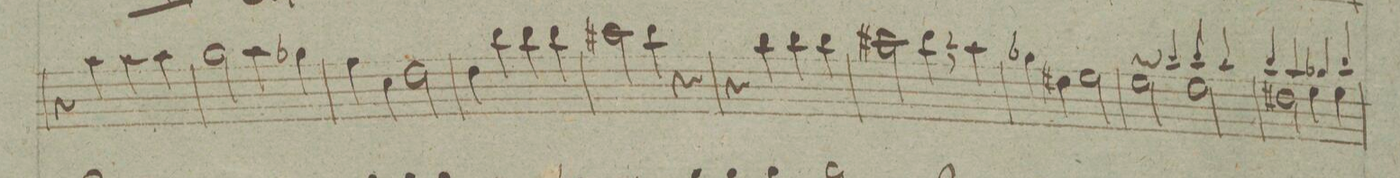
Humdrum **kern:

**kern	**dynam
*I"Fagotto 1.mo et Secundo	*
*clefF4	*
*k[]	*
*met(c|)	*
*M2/2	*
4r	.
4c\	.
4c\	.
4c\	.
=28	=28
2B\	.
4c\	.
4B-X\	.
=29	=29
4A\	.
4E\	.
2F\	.
=30	=30
4F\	.
4d\	.
4d\	.
4d\	.
=31	=31
2c#X\	.
4d\	.
4r	.
=32	=32
4r	.
4d\	.
4d\	.
4d\	.
=33	=33
2c#X\	.
4d\	.
4cn\	.
=34	=34
4B-X\	.
4F#X\	.
2G\	.
=35	=35
*^	*
4r	2G\	.
4d/	.	.
4d/	2G\	.
4d/	.	.
=36	=36	=36
4d/	2F#X\	.
4c/	.	.
4B-X/	4G\	.
4d/	4G\	.
=37	=37	=37
*-	*-	*-
